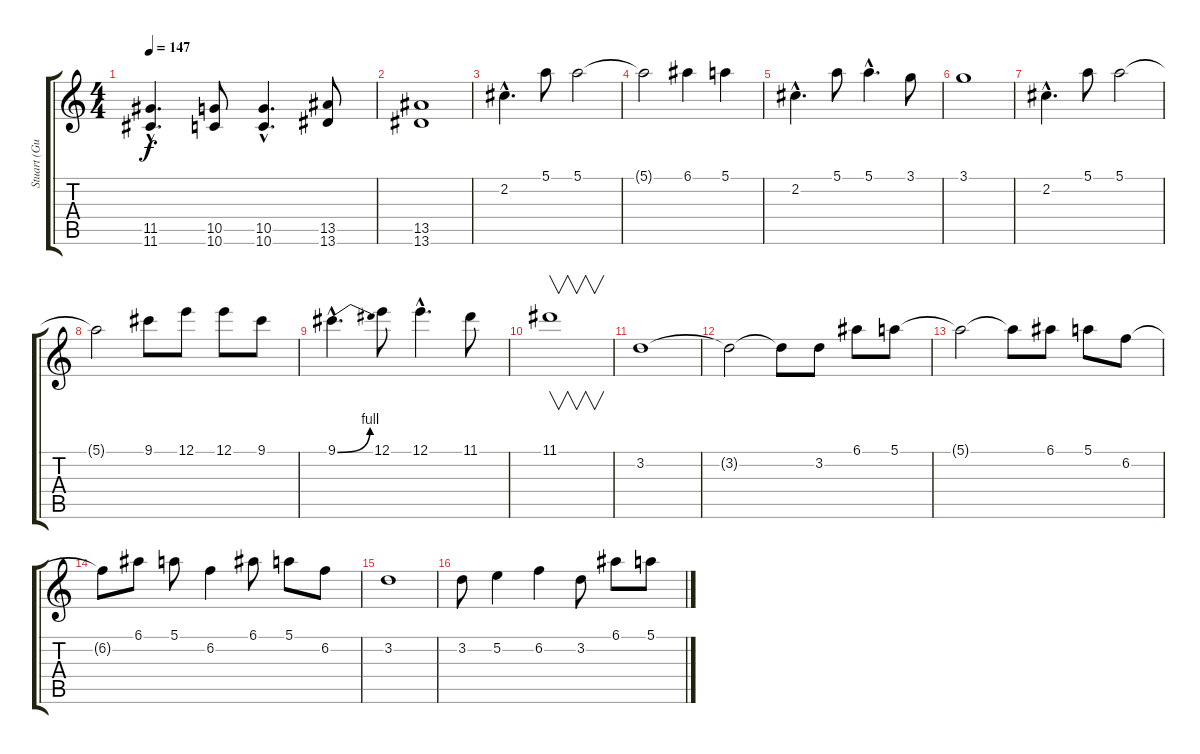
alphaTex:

\track ("Stuart (Guitar)" "Stuart (Gu") {instrument distortionguitar}
\staff {score tabs}
\tuning (E4 B3 G3 D3 A2 D2) {hide}
\ts (4 4)
\tempo 147
\clef g2
\ks c
(11.5{hac} 11.6{hac}).4{d dy f} (10.5 10.6).8 (10.5{hac} 10.6{hac}).4{d} (13.5 13.6).8 |
(13.5 13.6).1 |
2.2{hac}.4{d} 5.1.8 5.1.2 |
5.1{t}.2 6.1.4 5.1.4 |
2.2{hac}.4{d} 5.1.8 5.1{hac}.4{d} 3.1.8 |
3.1.1 |
2.2{hac}.4{d} 5.1.8 5.1.2 |
5.1{t}.2 9.1.8 12.1.8 12.1.8 9.1.8 |
9.1{be (bend 0 0 60 4) hac}.4{d} 12.1.8 12.1{hac}.4{d} 11.1.8 |
11.1.1{v} |
3.2.1 |
3.2{t}.2 3.2{t}.8 3.2.8 6.1.8 5.1.8 |
5.1{t}.2 5.1{t}.8 6.1.8 5.1.8 6.2.8 |
6.2{t}.8 6.1.8 5.1.8 6.2.4 6.1.8 5.1.8 6.2.8 |
3.2.1 |
3.2.8 5.2.4 6.2.4 3.2.8 6.1.8 5.1.8
